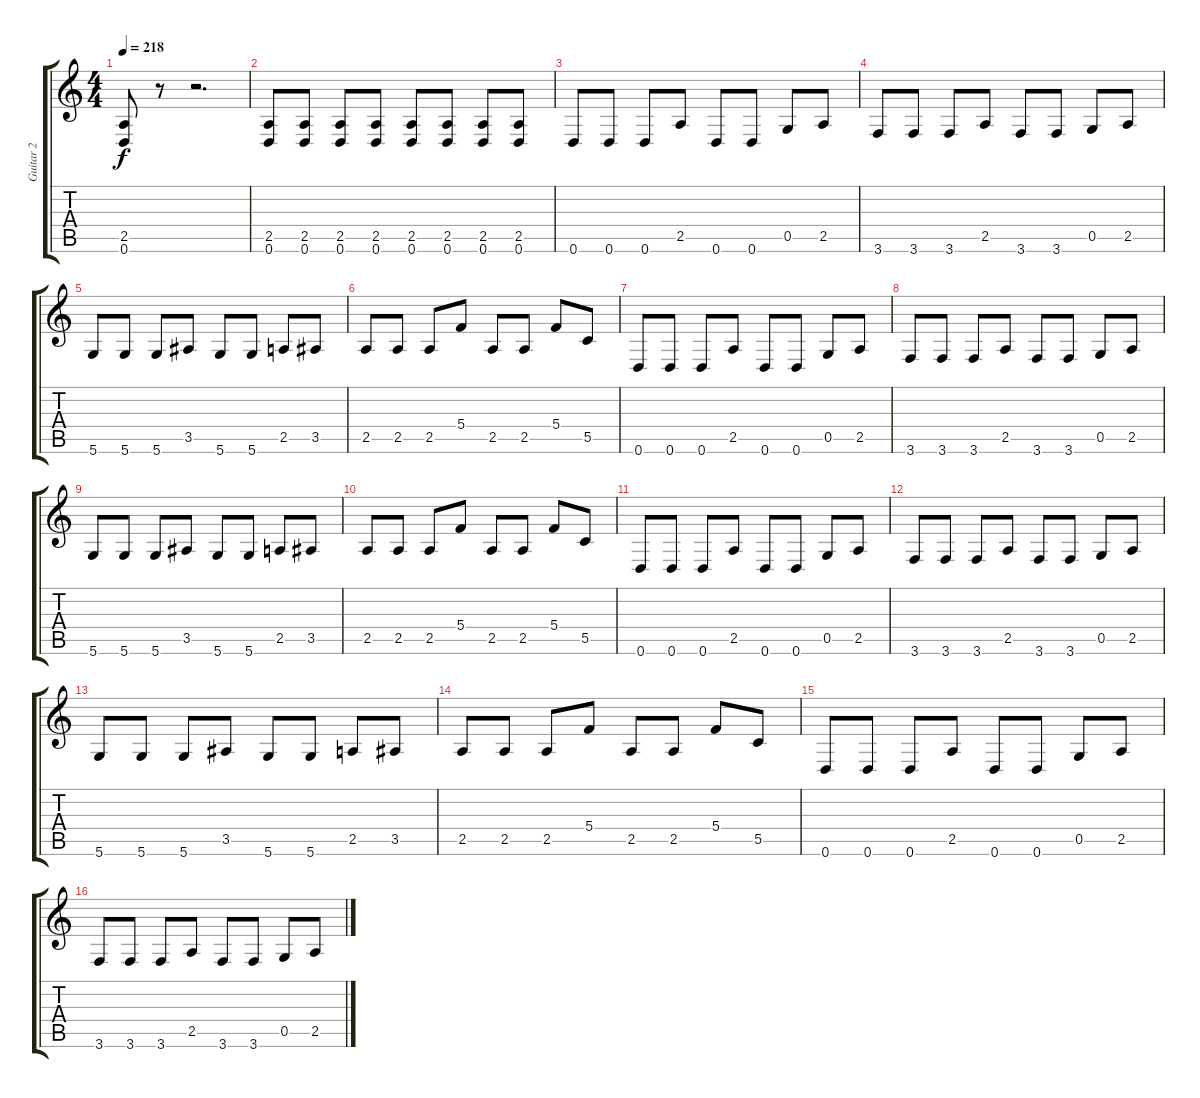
\track ("Guitar 2" "Guitar 2") {instrument distortionguitar}
\staff {score tabs}
\tuning (D4 A3 F3 C3 G2 D2) {hide}
\ts (4 4)
\tempo 218
\clef g2
\ks c
(2.5 0.6).8{dy f} r.8 r.2{d} |
(2.5 0.6).8 (2.5 0.6).8 (2.5 0.6).8 (2.5 0.6).8 (2.5 0.6).8 (2.5 0.6).8 (2.5 0.6).8 (2.5 0.6).8 |
0.6.8 0.6.8 0.6.8 2.5.8 0.6.8 0.6.8 0.5.8 2.5.8 |
3.6.8 3.6.8 3.6.8 2.5.8 3.6.8 3.6.8 0.5.8 2.5.8 |
5.6.8 5.6.8 5.6.8 3.5.8 5.6.8 5.6.8 2.5.8 3.5.8 |
2.5.8 2.5.8 2.5.8 5.4.8 2.5.8 2.5.8 5.4.8 5.5.8 |
0.6.8 0.6.8 0.6.8 2.5.8 0.6.8 0.6.8 0.5.8 2.5.8 |
3.6.8 3.6.8 3.6.8 2.5.8 3.6.8 3.6.8 0.5.8 2.5.8 |
5.6.8 5.6.8 5.6.8 3.5.8 5.6.8 5.6.8 2.5.8 3.5.8 |
2.5.8 2.5.8 2.5.8 5.4.8 2.5.8 2.5.8 5.4.8 5.5.8 |
0.6.8 0.6.8 0.6.8 2.5.8 0.6.8 0.6.8 0.5.8 2.5.8 |
3.6.8 3.6.8 3.6.8 2.5.8 3.6.8 3.6.8 0.5.8 2.5.8 |
5.6.8 5.6.8 5.6.8 3.5.8 5.6.8 5.6.8 2.5.8 3.5.8 |
2.5.8 2.5.8 2.5.8 5.4.8 2.5.8 2.5.8 5.4.8 5.5.8 |
0.6.8 0.6.8 0.6.8 2.5.8 0.6.8 0.6.8 0.5.8 2.5.8 |
3.6.8 3.6.8 3.6.8 2.5.8 3.6.8 3.6.8 0.5.8 2.5.8
